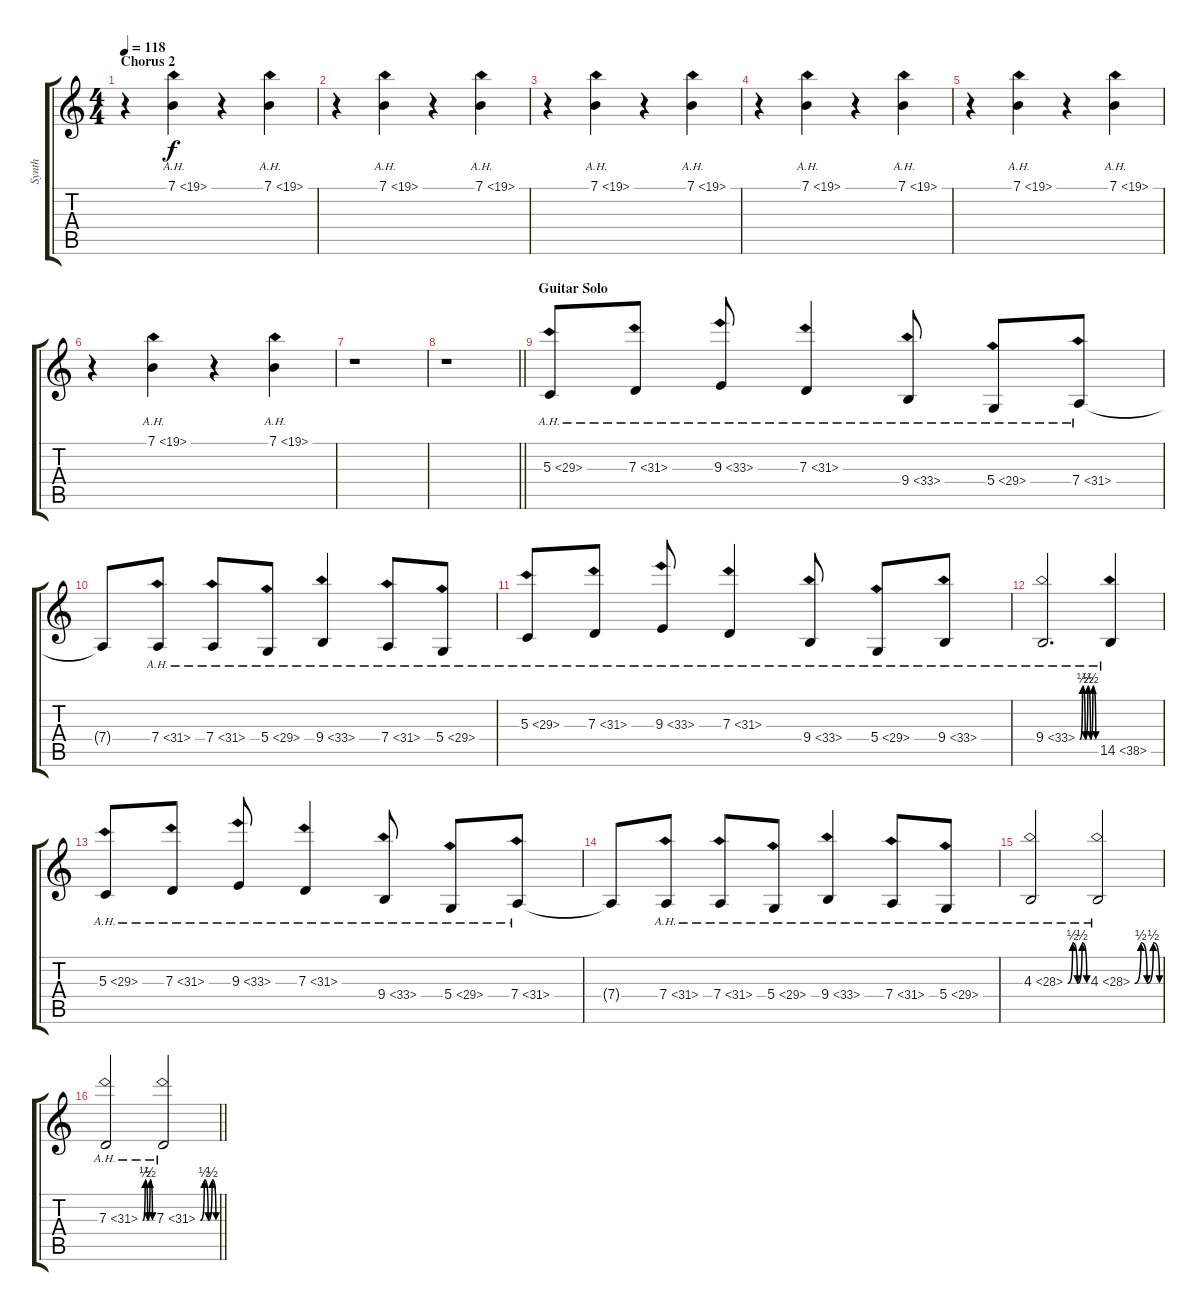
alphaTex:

\track ("Synth" "Synth") {instrument synthbrass1}
\staff {score tabs}
\tuning (E4 B3 G3 D3 A2 E2) {hide}
\ts (4 4)
\section ("" "Chorus 2")
\tempo 118
\clef g2
\ks c
r.4{dy f} 7.1{ah 12}.4 r.4 7.1{ah 12}.4 |
r.4 7.1{ah 12}.4 r.4 7.1{ah 12}.4 |
r.4 7.1{ah 12}.4 r.4 7.1{ah 12}.4 |
r.4 7.1{ah 12}.4 r.4 7.1{ah 12}.4 |
r.4 7.1{ah 12}.4 r.4 7.1{ah 12}.4 |
r.4 7.1{ah 12}.4 r.4 7.1{ah 12}.4 |
r.1 |
\barLineRight lightlight
r.1 |
\section ("" "Guitar Solo")
5.3{ah 24}.8 7.3{ah 24}.8 9.3{ah 24}.8 7.3{ah 24}.4 9.4{ah 24}.8 5.4{ah 24}.8 7.4{ah 24}.8 |
7.4{t}.8 7.4{ah 24}.8 7.4{ah 24}.8 5.4{ah 24}.8 9.4{ah 24}.4 7.4{ah 24}.8 5.4{ah 24}.8 |
5.3{ah 24}.8 7.3{ah 24}.8 9.3{ah 24}.8 7.3{ah 24}.4 9.4{ah 24}.8 5.4{ah 24}.8 9.4{ah 24}.8 |
9.4{be (custom 0 0 10 2 20 0 30 2 40 0 49 2 60 0) ah 24}.2{d} 14.5{ah 24}.4 |
5.3{ah 24}.8{instrument distortionguitar} 7.3{ah 24}.8 9.3{ah 24}.8 7.3{ah 24}.4 9.4{ah 24}.8 5.4{ah 24}.8 7.4{ah 24}.8 |
7.4{t}.8 7.4{ah 24}.8 7.4{ah 24}.8 5.4{ah 24}.8 9.4{ah 24}.4 7.4{ah 24}.8 5.4{ah 24}.8 |
4.3{be (custom 0 0 15 2 30 0 45 2 60 0) ah 24}.2 4.3{be (custom 0 0 15 2 30 0 45 2 60 0) ah 24}.2 |
\barLineRight lightlight
7.3{be (custom 0 0 15 2 30 0 45 2 60 0) ah 24}.2 7.3{be (custom 0 0 15 2 30 0 45 2 60 0) ah 24}.2
